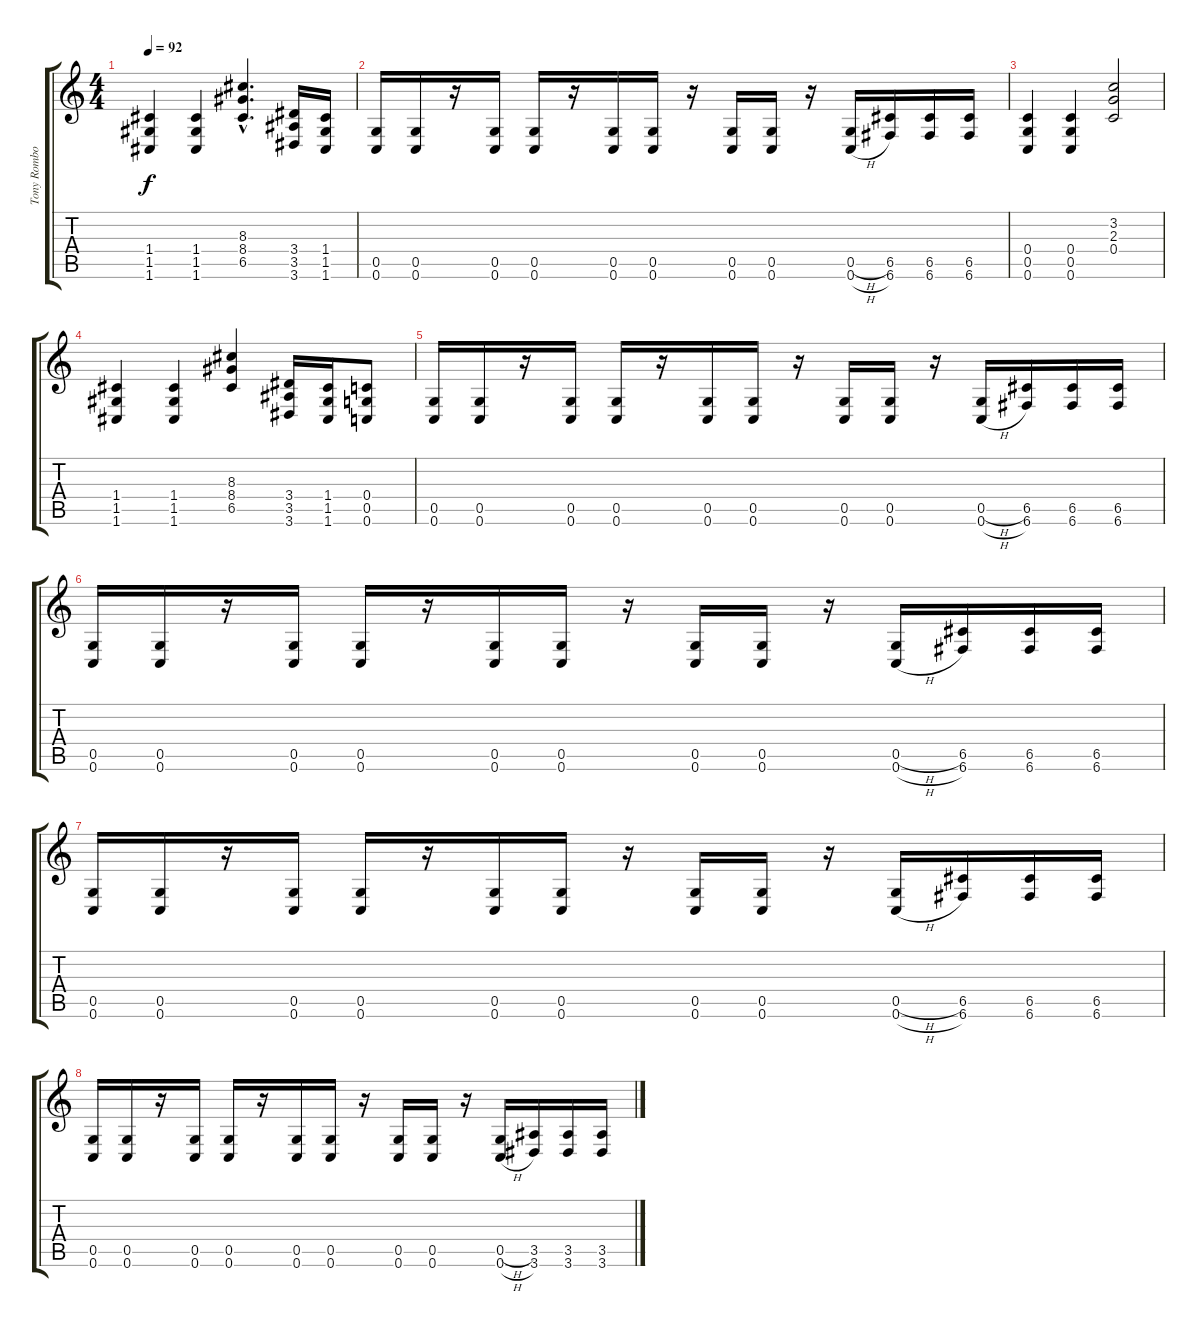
\track ("Tony Rombola - Rythm Guitar" "Tony Rombo") {instrument distortionguitar}
\staff {score tabs}
\tuning (D4 A3 F3 C3 G2 C2) {hide}
\ts (4 4)
\tempo 92
\clef g2
\ks c
(1.4 1.5 1.6).4{dy f} (1.4 1.5 1.6).4 (8.3{hac} 8.4{hac} 6.5{hac}).4{d} (3.4 3.5 3.6).16 (1.4 1.5 1.6).16 |
(0.5 0.6).16 (0.5 0.6).16 r.16 (0.5 0.6).16 (0.5 0.6).16 r.16 (0.5 0.6).16 (0.5 0.6).16 r.16 (0.5 0.6).16 (0.5 0.6).16 r.16 (0.5{h} 0.6{h}).16 (6.5 6.6).16 (6.5 6.6).16 (6.5 6.6).16 |
(0.4 0.5 0.6).4 (0.4 0.5 0.6).4 (3.2 2.3 0.4).2 |
(1.4 1.5 1.6).4 (1.4 1.5 1.6).4 (8.3 8.4 6.5).4 (3.4 3.5 3.6).16 (1.4 1.5 1.6).16 (0.4 0.5 0.6).8 |
(0.5 0.6).16 (0.5 0.6).16 r.16 (0.5 0.6).16 (0.5 0.6).16 r.16 (0.5 0.6).16 (0.5 0.6).16 r.16 (0.5 0.6).16 (0.5 0.6).16 r.16 (0.5{h} 0.6{h}).16 (6.5 6.6).16 (6.5 6.6).16 (6.5 6.6).16 |
(0.5 0.6).16 (0.5 0.6).16 r.16 (0.5 0.6).16 (0.5 0.6).16 r.16 (0.5 0.6).16 (0.5 0.6).16 r.16 (0.5 0.6).16 (0.5 0.6).16 r.16 (0.5{h} 0.6{h}).16 (6.5 6.6).16 (6.5 6.6).16 (6.5 6.6).16 |
(0.5 0.6).16 (0.5 0.6).16 r.16 (0.5 0.6).16 (0.5 0.6).16 r.16 (0.5 0.6).16 (0.5 0.6).16 r.16 (0.5 0.6).16 (0.5 0.6).16 r.16 (0.5{h} 0.6{h}).16 (6.5 6.6).16 (6.5 6.6).16 (6.5 6.6).16 |
(0.5 0.6).16 (0.5 0.6).16 r.16 (0.5 0.6).16 (0.5 0.6).16 r.16 (0.5 0.6).16 (0.5 0.6).16 r.16 (0.5 0.6).16 (0.5 0.6).16 r.16 (0.5{h} 0.6{h}).16 (3.5 3.6).16 (3.5 3.6).16 (3.5 3.6).16
